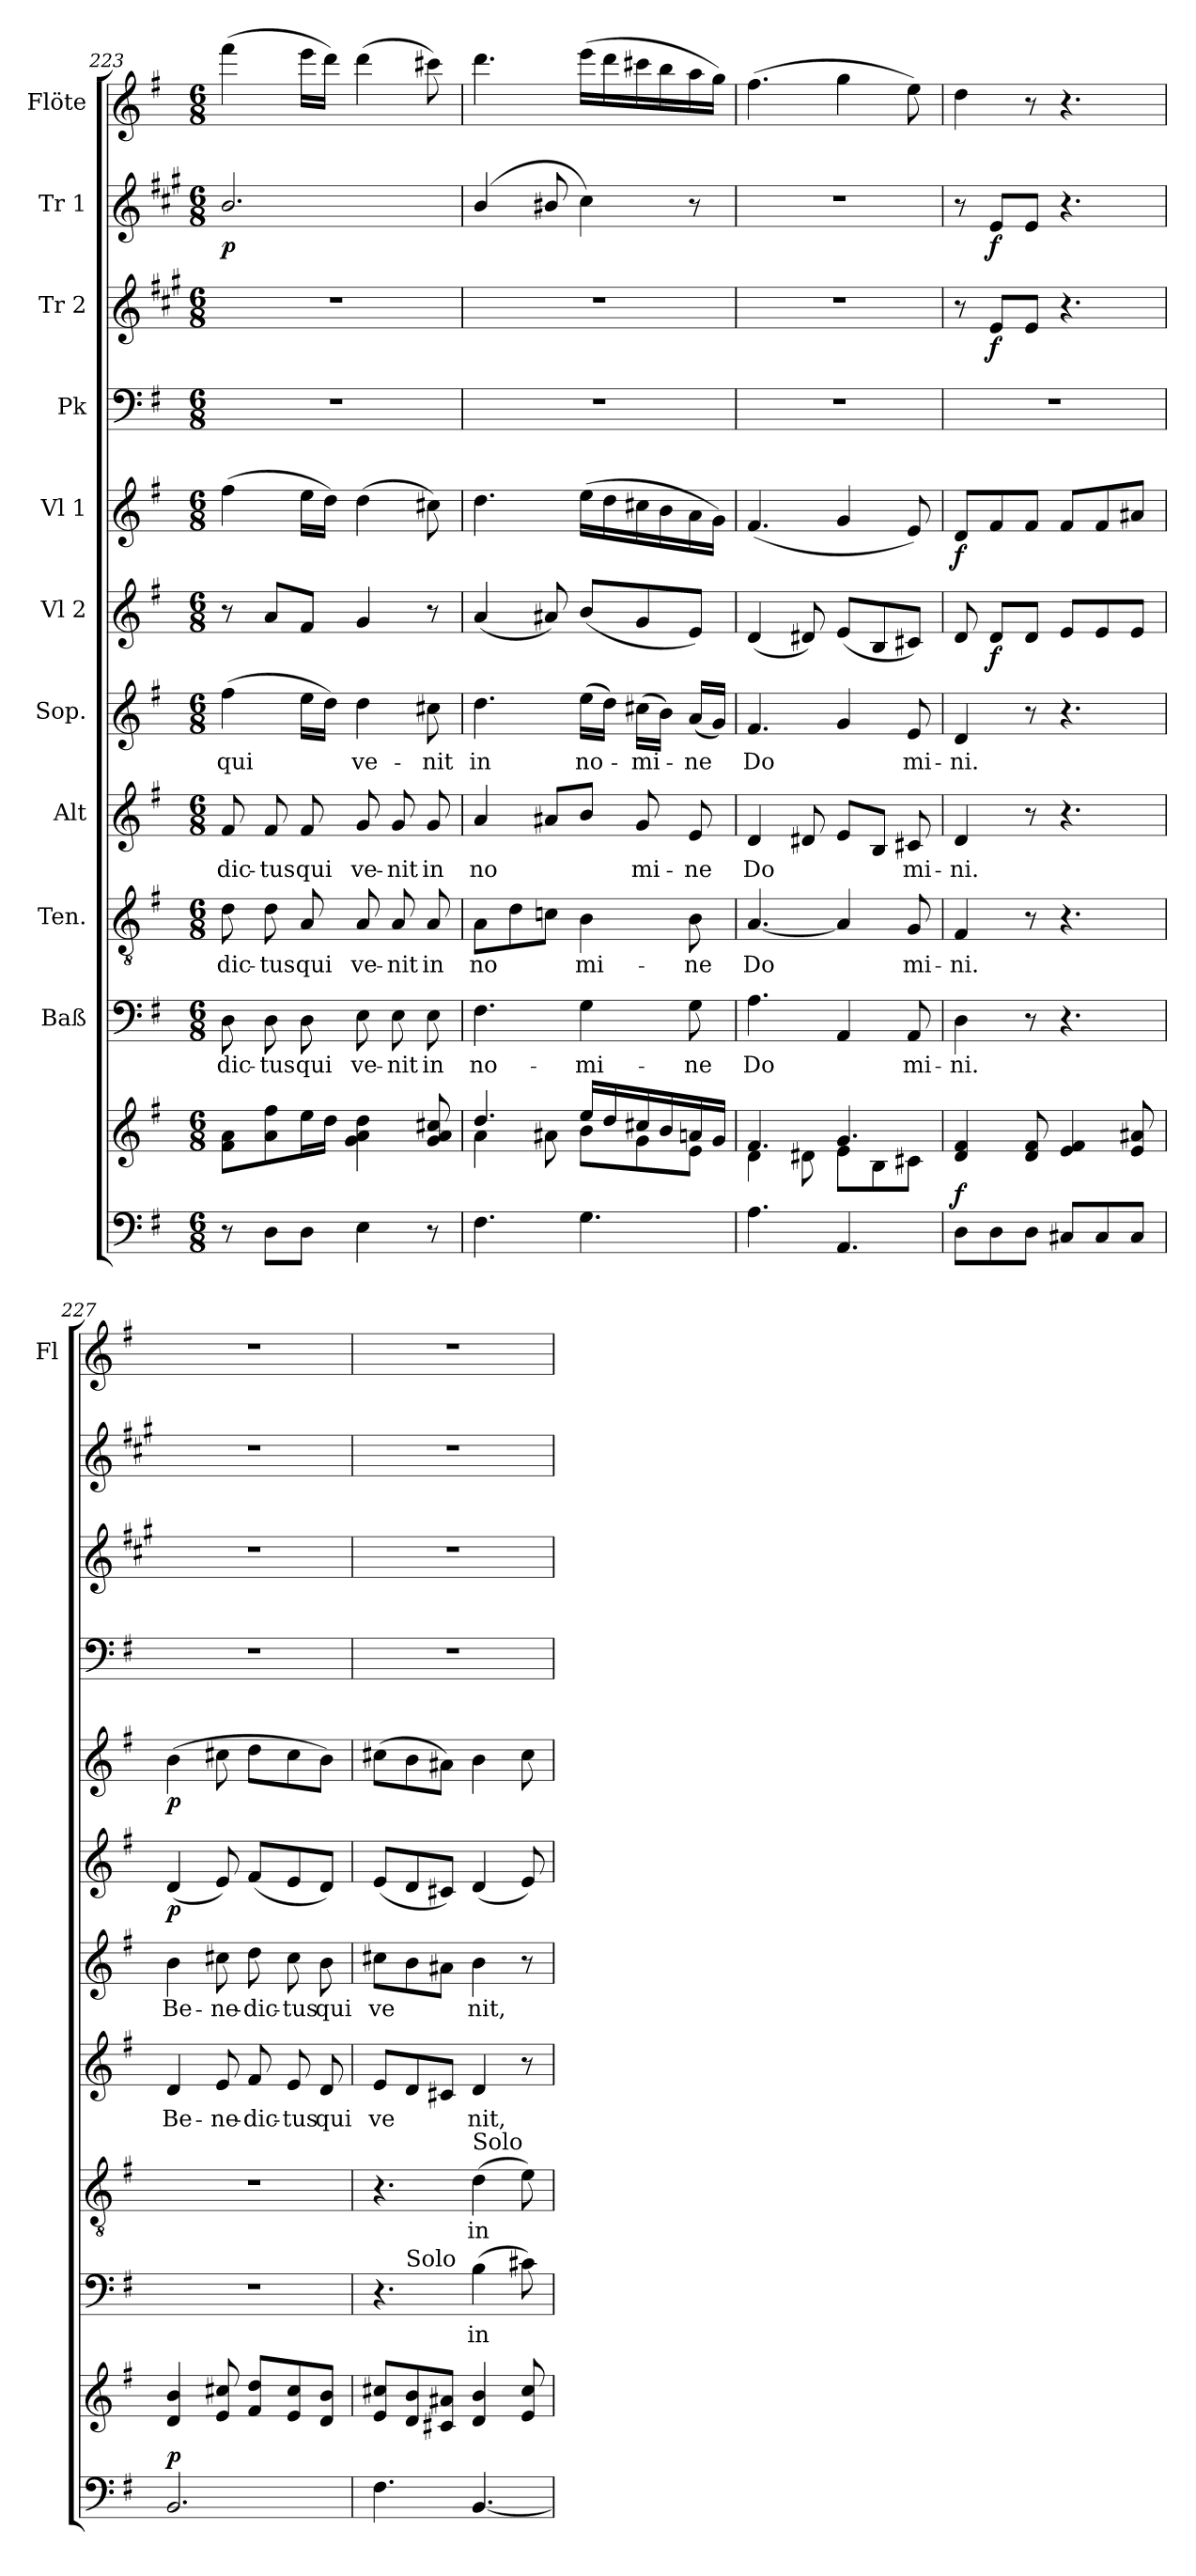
**kern	**kern	**dynam	**kern	**text	**kern	**text	**kern	**text	**kern	**text	**kern	**dynam	**kern	**dynam	**kern	**kern	**dynam	**kern	**dynam	**kern
*part11	*part11	*part11	*part10	*part10	*part9	*part9	*part8	*part8	*part7	*part7	*part6	*part6	*part5	*part5	*part4	*part3	*part3	*part2	*part2	*part1
*staff12	*staff11	*staff11/12	*staff10	*staff10	*staff9	*staff9	*staff8	*staff8	*staff7	*staff7	*staff6	*staff6	*staff5	*staff5	*staff4	*staff3	*staff3	*staff2	*staff2	*staff1
*	*	*	*I"Baß	*	*I"Ten.	*	*I"Alt	*	*I"Sop.	*	*I"Vl 2	*	*I"Vl 1	*	*I"Pk	*I"Tr 2	*	*I"Tr 1	*	*I"Flöte
*	*	*	*	*	*	*	*	*	*	*	*	*	*	*	*	*	*	*	*	*I'Fl
!!LO:PB:g=z
*clefF4	*clefG2	*	*clefF4	*	*clefGv2	*	*clefG2	*	*clefG2	*	*clefG2	*	*clefG2	*	*clefF4	*clefG2	*	*clefG2	*	*clefG2
*	*	*	*	*	*	*	*	*	*	*	*	*	*	*	*	*ITrd1c2	*	*ITrd1c2	*	*
*k[f#]	*k[f#]	*	*k[f#]	*	*k[f#]	*	*k[f#]	*	*k[f#]	*	*k[f#]	*	*k[f#]	*	*k[f#]	*k[f#]	*	*k[f#]	*	*k[f#]
*G:	*G:	*	*G:	*	*G:	*	*G:	*	*G:	*	*G:	*	*G:	*	*G:	*G:	*	*G:	*	*G:
*M6/8	*M6/8	*	*M6/8	*	*M6/8	*	*M6/8	*	*M6/8	*	*M6/8	*	*M6/8	*	*M6/8	*M6/8	*	*M6/8	*	*M6/8
=223	=223	=223	=223	=223	=223	=223	=223	=223	=223	=223	=223	=223	=223	=223	=223	=223	=223	=223	=223	=223
!	!	!	!	!LO:LY:b	!	!LO:LY:b	!	!LO:LY:b	!	!LO:LY:b	!	!	!	!	!	!	!	!	!LO:DY:b	!
8r	8f#\ 8a\L	.	8D\	-dic-	8d\	-dic-	8f#/	-dic-	(>4ff#\	qui	8r	.	(>4ff#\	.	2.r	2.r	.	2.a/	p	(>4fff#\
!	!	!	!	!LO:LY:b	!	!LO:LY:b	!	!LO:LY:b	!	!	!	!	!	!	!	!	!	!	!	!
8D\L	8a\ 8ff#\	.	8D\	-tus	8d\	-tus	8f#/	-tus	.	.	8a/L	.	.	.	.	.	.	.	.	.
!	!	!	!	!LO:LY:b	!	!LO:LY:b	!	!LO:LY:b	!	!	!	!	!	!	!	!	!	!	!	!
8D\J	16ee\L	.	8D\	qui	8A/	qui	8f#/	qui	16ee\LL	.	8f#/J	.	16ee\LL	.	.	.	.	.	.	16eee\LL
.	16dd\JJ	.	.	.	.	.	.	.	16dd\JJ)	.	.	.	16dd\JJ)	.	.	.	.	.	.	16ddd\JJ)
!	!	!	!	!LO:LY:b	!	!LO:LY:b	!	!LO:LY:b	!	!LO:LY:b	!	!	!	!	!	!	!	!	!	!
4E\	4g\ 4a\ 4dd\	.	8E\	ve-	8A/	ve-	8g/	ve-	4dd\	ve-	4g/	.	(>4dd\	.	.	.	.	.	.	(>4ddd\
!	!	!	!	!LO:LY:b	!	!LO:LY:b	!	!LO:LY:b	!	!	!	!	!	!	!	!	!	!	!	!
.	.	.	8E\	-nit	8A/	-nit	8g/	-nit	.	.	.	.	.	.	.	.	.	.	.	.
!	!	!	!	!LO:LY:b	!	!LO:LY:b	!	!LO:LY:b	!	!LO:LY:b	!	!	!	!	!	!	!	!	!	!
8r	8g/ 8a/ 8cc#X/	.	8E\	in	8A/	in	8g/	in	8cc#X\	-nit	8r	.	8cc#X\)	.	.	.	.	.	.	8ccc#X\)
=224	=224	=224	=224	=224	=224	=224	=224	=224	=224	=224	=224	=224	=224	=224	=224	=224	=224	=224	=224	=224
*	*^	*	*	*	*	*	*	*	*	*	*	*	*	*	*	*	*	*	*	*
!	!	!	!	!	!LO:LY:b	!	!LO:LY:b	!	!LO:LY:b	!	!LO:LY:b	!	!	!	!	!	!	!	!	!	!
4.F#\	4.dd/	4a\	.	4.F#\	no-	8A\L	no	4a/	no	4.dd\	in	(<4a/	.	4.dd\	.	2.r	2.r	.	(<4a/	.	4.ddd\
.	.	.	.	.	.	8d\	.	.	.	.	.	.	.	.	.	.	.	.	.	.	.
.	.	8a#X\	.	.	.	8cn\J	.	8a#X/L	.	.	.	8a#X/)	.	.	.	.	.	.	8a#X/	.	.
!	!	!	!	!	!LO:LY:b	!	!LO:LY:b	!	!	!	!LO:LY:b	!	!	!	!	!	!	!	!	!	!
4.G\	16ee/LL	8b\L	.	4G\	-mi-	4B\	mi-	8b/J	.	(>16ee\LL	no-	(<8b/L	.	(>16ee\LL	.	.	.	.	4b\)	.	(>16eee\LL
.	16dd/	.	.	.	.	.	.	.	.	16dd\JJ)	.	.	.	16dd\	.	.	.	.	.	.	16ddd\
!	!	!	!	!	!	!	!	!	!LO:LY:b	!	!LO:LY:b	!	!	!	!	!	!	!	!	!	!
.	16cc#X/	8g\	.	.	.	.	.	8g/	mi-	(>16cc#X\LL	-mi-	8g/	.	16cc#X\	.	.	.	.	.	.	16ccc#X\
.	16b/	.	.	.	.	.	.	.	.	16b\JJ)	.	.	.	16b\	.	.	.	.	.	.	16bb\
!	!	!	!	!	!LO:LY:b	!	!LO:LY:b	!	!LO:LY:b	!	!LO:LY:b	!	!	!	!	!	!	!	!	!	!
.	16a/	8e\J	.	8G\	-ne	8B\	-ne	8e/	-ne	(<16a/LL	-ne	8e/J)	.	16a\	.	.	.	.	8r	.	16aa\
.	16g/JJ	.	.	.	.	.	.	.	.	16g/JJ)	.	.	.	16g\JJ)	.	.	.	.	.	.	16gg\JJ)
=225	=225	=225	=225	=225	=225	=225	=225	=225	=225	=225	=225	=225	=225	=225	=225	=225	=225	=225	=225	=225	=225
!	!	!	!	!	!LO:LY:b	!	!LO:LY:b	!	!LO:LY:b	!	!LO:LY:b	!	!	!	!	!	!	!	!	!	!
4.A\	4.f#/	4d\	.	4.A\	Do	[4.A/	Do	4d/	Do	4.f#/	Do	(<4d/	.	(<4.f#/	.	2.r	2.r	.	2.r	.	(>4.ff#\
.	.	8d#X\	.	.	.	.	.	8d#X/	.	.	.	8d#X/)	.	.	.	.	.	.	.	.	.
4.AA/	4.g/	8e\L	.	4AA/	.	4A/]	.	8e/L	.	4g/	.	(<8e/L	.	4g/	.	.	.	.	.	.	4gg\
.	.	8B\	.	.	.	.	.	8B/J	.	.	.	8B/	.	.	.	.	.	.	.	.	.
!	!	!	!	!	!LO:LY:b	!	!LO:LY:b	!	!LO:LY:b	!	!LO:LY:b	!	!	!	!	!	!	!	!	!	!
.	.	8c#X\J	.	8AA/	mi-	8G/	mi-	8c#X/	mi-	8e/	mi-	8c#X/J)	.	8e/)	.	.	.	.	.	.	8ee\)
=226	=226	=226	=226	=226	=226	=226	=226	=226	=226	=226	=226	=226	=226	=226	=226	=226	=226	=226	=226	=226	=226
!	!	!	!LO:DY:a=2	!	!LO:LY:b	!	!LO:LY:b	!	!LO:LY:b	!	!LO:LY:b	!	!	!	!LO:DY:b	!	!	!	!	!	!
*	*v	*v	*	*	*	*	*	*	*	*	*	*	*	*	*	*	*	*	*	*	*
8D\L	4d/ 4f#/	f	4D\	-ni.	4F#/	-ni.	4d/	-ni.	4d/	-ni.	8d/	.	8d/L	f	2.r	8r	.	8r	.	4dd\
!	!	!	!	!	!	!	!	!	!	!	!	!LO:DY:b	!	!	!	!	!LO:DY:b	!	!LO:DY:b	!
8D\	.	.	.	.	.	.	.	.	.	.	8d/L	f	8f#/	.	.	8d/L	f	8d/L	f	.
8D\J	8d/ 8f#/	.	8r	.	8r	.	8r	.	8r	.	8d/J	.	8f#/J	.	.	8d/J	.	8d/J	.	8r
8C#X/L	4e/ 4f#/	.	4.r	.	4.r	.	4.r	.	4.r	.	8e/L	.	8f#/L	.	.	4.r	.	4.r	.	4.r
8C#/	.	.	.	.	.	.	.	.	.	.	8e/	.	8f#/	.	.	.	.	.	.	.
8C#/J	8e/ 8a#X/	.	.	.	.	.	.	.	.	.	8e/J	.	8a#X/J	.	.	.	.	.	.	.
!!LO:PB:g=z
=227	=227	=227	=227	=227	=227	=227	=227	=227	=227	=227	=227	=227	=227	=227	=227	=227	=227	=227	=227	=227
!	!	!LO:DY:a=2	!	!	!	!	!	!LO:LY:b	!	!LO:LY:b	!	!LO:DY:b	!	!LO:DY:b	!	!	!	!	!	!
2.BB/	4d/ 4b/	p	2.r	.	2.r	.	4d/	Be-	4b\	Be-	(<4d/	p	(>4b\	p	2.r	2.r	.	2.r	.	2.r
!	!	!	!	!	!	!	!	!LO:LY:b	!	!LO:LY:b	!	!	!	!	!	!	!	!	!	!
.	8e/ 8cc#X/	.	.	.	.	.	8e/	-ne-	8cc#X\	-ne-	8e/)	.	8cc#X\	.	.	.	.	.	.	.
!	!	!	!	!	!	!	!	!LO:LY:b	!	!LO:LY:b	!	!	!	!	!	!	!	!	!	!
.	8f#/ 8dd/L	.	.	.	.	.	8f#/	-dic-	8dd\	-dic-	(<8f#/L	.	8dd\L	.	.	.	.	.	.	.
!	!	!	!	!	!	!	!	!LO:LY:b	!	!LO:LY:b	!	!	!	!	!	!	!	!	!	!
.	8e/ 8cc#/	.	.	.	.	.	8e/	-tus	8cc#\	-tus	8e/	.	8cc#\	.	.	.	.	.	.	.
!	!	!	!	!	!	!	!	!LO:LY:b	!	!LO:LY:b	!	!	!	!	!	!	!	!	!	!
.	8d/ 8b/J	.	.	.	.	.	8d/	qui	8b\	qui	8d/J)	.	8b\J)	.	.	.	.	.	.	.
=228	=228	=228	=228	=228	=228	=228	=228	=228	=228	=228	=228	=228	=228	=228	=228	=228	=228	=228	=228	=228
!	!	!	!	!	!	!	!	!LO:LY:b	!	!LO:LY:b	!	!	!	!	!	!	!	!	!	!
*	*	*	*^	*	*	*	*	*	*	*	*	*	*	*	*	*	*	*	*	*
4.F#\	8e/ 8cc#X/L	.	4.r	8ryy	.	4.r	.	8e/L	ve	8cc#X\L	ve	(<8e/L	.	(>8cc#X\L	.	2.r	2.r	.	2.r	.	2.r
!	!	!	!	!LO:TX:a:t=Solo	!	!	!	!	!	!	!	!	!	!	!	!	!	!	!	!	!
.	8d/ 8b/	.	.	2ryy	.	.	.	8d/	.	8b\	.	8d/	.	8b\	.	.	.	.	.	.	.
.	8c#X/ 8a#X/J	.	.	.	.	.	.	8c#X/J	.	8a#X\J	.	8c#X/J)	.	8a#X\J)	.	.	.	.	.	.	.
!	!	!	!	!	!	!LO:TX:a:t=Solo	!	!	!	!	!	!	!	!	!	!	!	!	!	!	!
!	!	!	!	!	!LO:LY:b	!	!LO:LY:b	!	!LO:LY:b	!	!LO:LY:b	!	!	!	!	!	!	!	!	!	!
[4.BB/	4d/ 4b/	.	(>4B\	.	in	(>4d\	in	4d/	nit,	4b\	nit,	(<4d/	.	4b\	.	.	.	.	.	.	.
.	8e/ 8cc#/	.	8c#X\)	8ryy	.	8e\)	.	8r	.	8r	.	8e/)	.	8cc#\	.	.	.	.	.	.	.
*	*	*	*v	*v	*	*	*	*	*	*	*	*	*	*	*	*	*	*	*	*	*
=	=	=	=	=	=	=	=	=	=	=	=	=	=	=	=	=	=	=	=	=
*-	*-	*-	*-	*-	*-	*-	*-	*-	*-	*-	*-	*-	*-	*-	*-	*-	*-	*-	*-	*-
